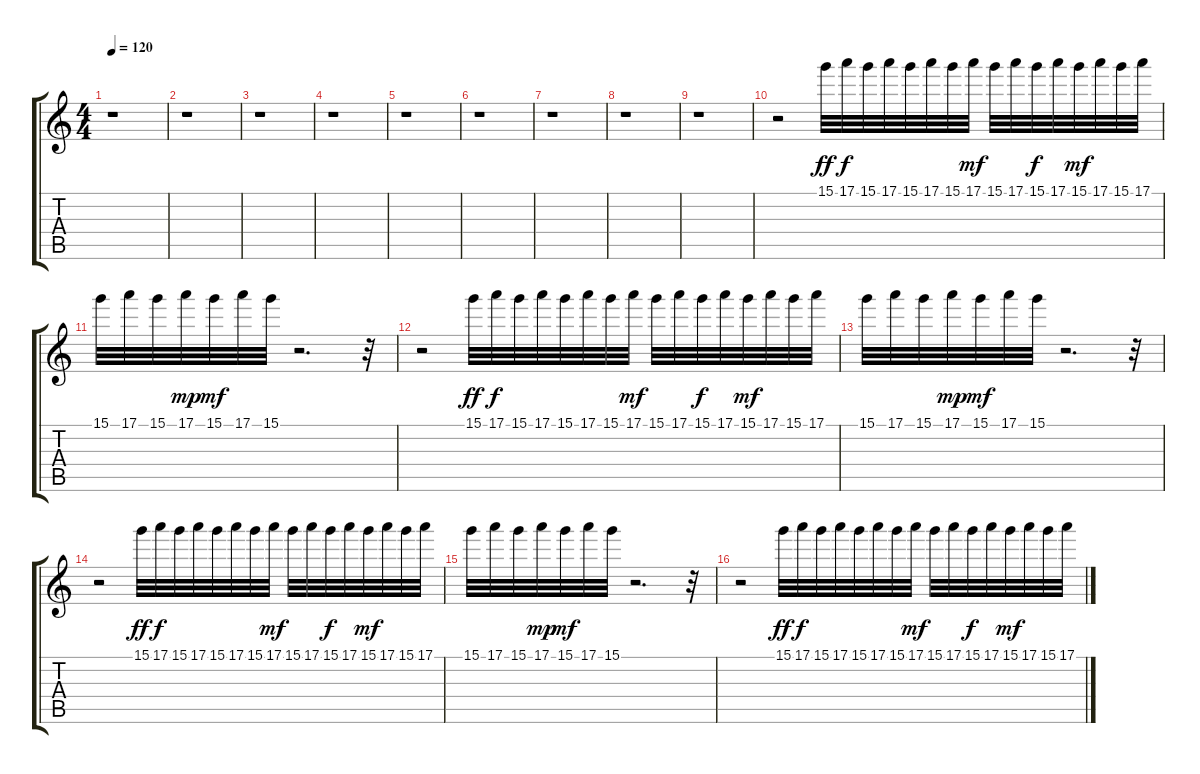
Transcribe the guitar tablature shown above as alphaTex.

\track "" {instrument acousticguitarnylon}
\staff {score tabs}
\tuning (E4 B3 G3 D3 A2 E2) {hide}
\ts (4 4)
\tempo 120
\clef g2
\ks c
r.1{dy ff} |
r.1 |
r.1 |
r.1 |
r.1 |
r.1 |
r.1 |
r.1 |
r.1 |
r.2 15.1.32 17.1.32{dy f} 15.1.32 17.1.32 15.1.32 17.1.32 15.1.32 17.1.32{dy mf} 15.1.32 17.1.32 15.1.32{dy f} 17.1.32 15.1.32{dy mf} 17.1.32 15.1.32 17.1.32 |
15.1.32 17.1.32 15.1.32 17.1.32{dy mp} 15.1.32{dy mf} 17.1.32 15.1.32 r.2{d} r.32 |
r.2 15.1.32{dy ff} 17.1.32{dy f} 15.1.32 17.1.32 15.1.32 17.1.32 15.1.32 17.1.32{dy mf} 15.1.32 17.1.32 15.1.32{dy f} 17.1.32 15.1.32{dy mf} 17.1.32 15.1.32 17.1.32 |
15.1.32 17.1.32 15.1.32 17.1.32{dy mp} 15.1.32{dy mf} 17.1.32 15.1.32 r.2{d} r.32 |
r.2 15.1.32{dy ff} 17.1.32{dy f} 15.1.32 17.1.32 15.1.32 17.1.32 15.1.32 17.1.32{dy mf} 15.1.32 17.1.32 15.1.32{dy f} 17.1.32 15.1.32{dy mf} 17.1.32 15.1.32 17.1.32 |
15.1.32 17.1.32 15.1.32 17.1.32{dy mp} 15.1.32{dy mf} 17.1.32 15.1.32 r.2{d} r.32 |
r.2 15.1.32{dy ff} 17.1.32{dy f} 15.1.32 17.1.32 15.1.32 17.1.32 15.1.32 17.1.32{dy mf} 15.1.32 17.1.32 15.1.32{dy f} 17.1.32 15.1.32{dy mf} 17.1.32 15.1.32 17.1.32
